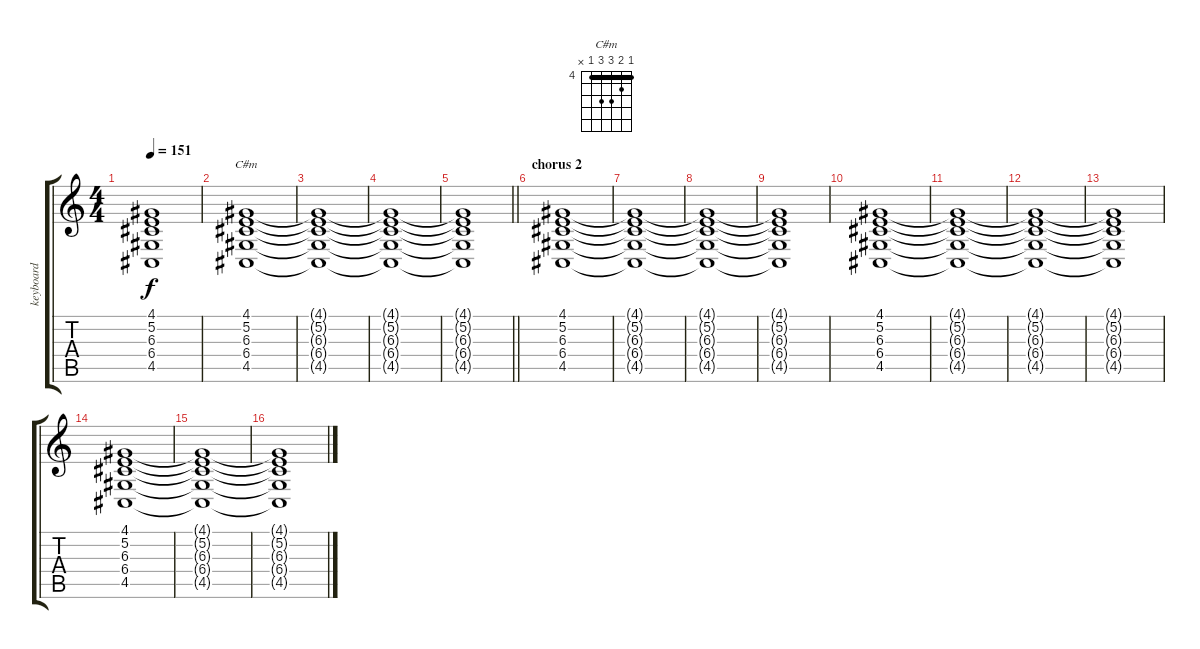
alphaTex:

\track ("keyboard" "keyboard") {instrument choiraahs}
\staff {score tabs}
\tuning (E4 B3 G3 D3 A2 E2) {hide}
\chord ("C#m" 4 5 6 6 4 x) {firstfret 4 barre 4}
\ts (4 4)
\tempo 151
\clef g2
\ks c
(4.1{t} 5.2{t} 6.3{t} 6.4{t} 4.5{t}).1{dy f} |
(4.1 5.2 6.3 6.4 4.5).1{ch "C#m"} |
(4.1{t} 5.2{t} 6.3{t} 6.4{t} 4.5{t}).1 |
(4.1{t} 5.2{t} 6.3{t} 6.4{t} 4.5{t}).1 |
\barLineRight lightlight
(4.1{t} 5.2{t} 6.3{t} 6.4{t} 4.5{t}).1 |
\section ("" "chorus 2")
(4.1 5.2 6.3 6.4 4.5).1 |
(4.1{t} 5.2{t} 6.3{t} 6.4{t} 4.5{t}).1 |
(4.1{t} 5.2{t} 6.3{t} 6.4{t} 4.5{t}).1 |
(4.1{t} 5.2{t} 6.3{t} 6.4{t} 4.5{t}).1 |
(4.1 5.2 6.3 6.4 4.5).1 |
(4.1{t} 5.2{t} 6.3{t} 6.4{t} 4.5{t}).1 |
(4.1{t} 5.2{t} 6.3{t} 6.4{t} 4.5{t}).1 |
(4.1{t} 5.2{t} 6.3{t} 6.4{t} 4.5{t}).1 |
(4.1 5.2 6.3 6.4 4.5).1 |
(4.1{t} 5.2{t} 6.3{t} 6.4{t} 4.5{t}).1 |
(4.1{t} 5.2{t} 6.3{t} 6.4{t} 4.5{t}).1
